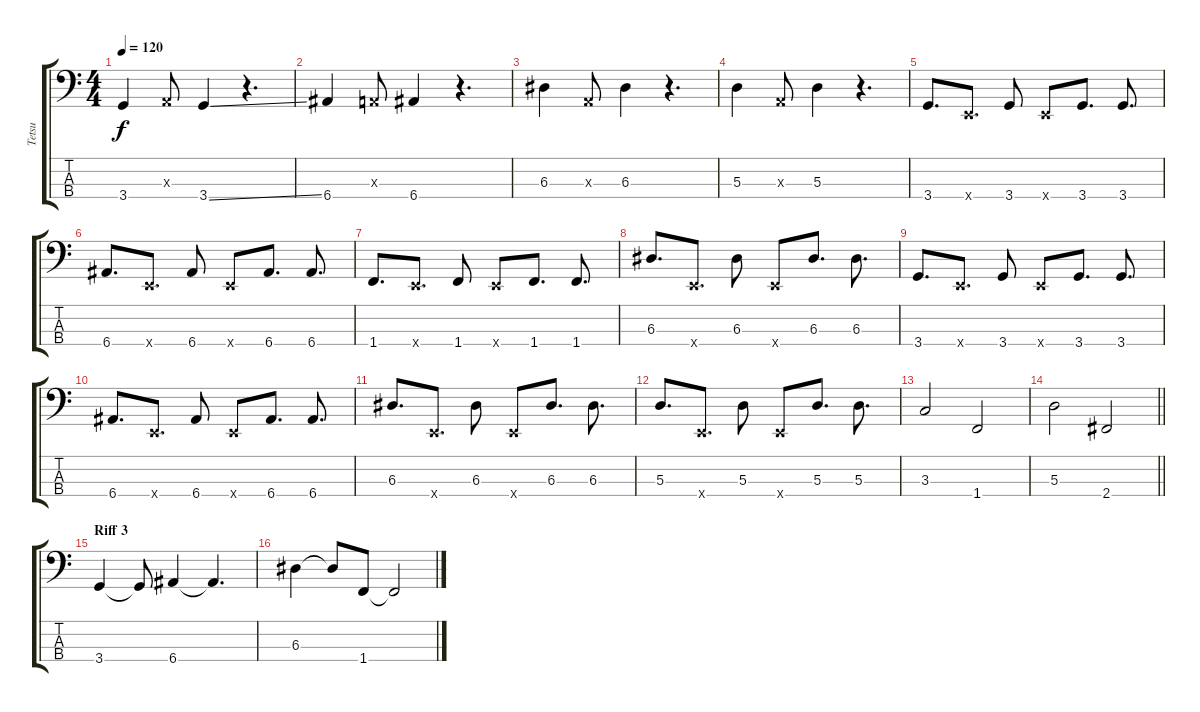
\track ("Tetsu" "Tetsu") {mute instrument electricbasspick}
\staff {score tabs}
\tuning (G2 D2 A1 E1) {hide}
\ts (4 4)
\tempo 120
\clef f4
\ks c
3.4.4{dy f} 0.3{x}.8 3.4{ss}.4 r.4{d} |
6.4.4 0.3{x}.8 6.4.4 r.4{d} |
6.3.4 0.3{x}.8 6.3.4 r.4{d} |
5.3.4 0.3{x}.8 5.3.4 r.4{d} |
3.4.8{d} 0.4{x}.8{d} 3.4.8 0.4{x}.8 3.4.8{d} 3.4.8{d} |
6.4.8{d} 0.4{x}.8{d} 6.4.8 0.4{x}.8 6.4.8{d} 6.4.8{d} |
1.4.8{d} 0.4{x}.8{d} 1.4.8 0.4{x}.8 1.4.8{d} 1.4.8{d} |
6.3.8{d} 0.4{x}.8{d} 6.3.8 0.4{x}.8 6.3.8{d} 6.3.8{d} |
3.4.8{d} 0.4{x}.8{d} 3.4.8 0.4{x}.8 3.4.8{d} 3.4.8{d} |
6.4.8{d} 0.4{x}.8{d} 6.4.8 0.4{x}.8 6.4.8{d} 6.4.8{d} |
6.3.8{d} 0.4{x}.8{d} 6.3.8 0.4{x}.8 6.3.8{d} 6.3.8{d} |
5.3.8{d} 0.4{x}.8{d} 5.3.8 0.4{x}.8 5.3.8{d} 5.3.8{d} |
3.3.2 1.4.2 |
\barLineRight lightlight
5.3.2 2.4.2 |
\section ("" "Riff 3")
3.4.4 3.4{t}.8 6.4.4 6.4{t}.4{d} |
6.3.4 6.3{t}.8 1.4.8 1.4{t}.2
